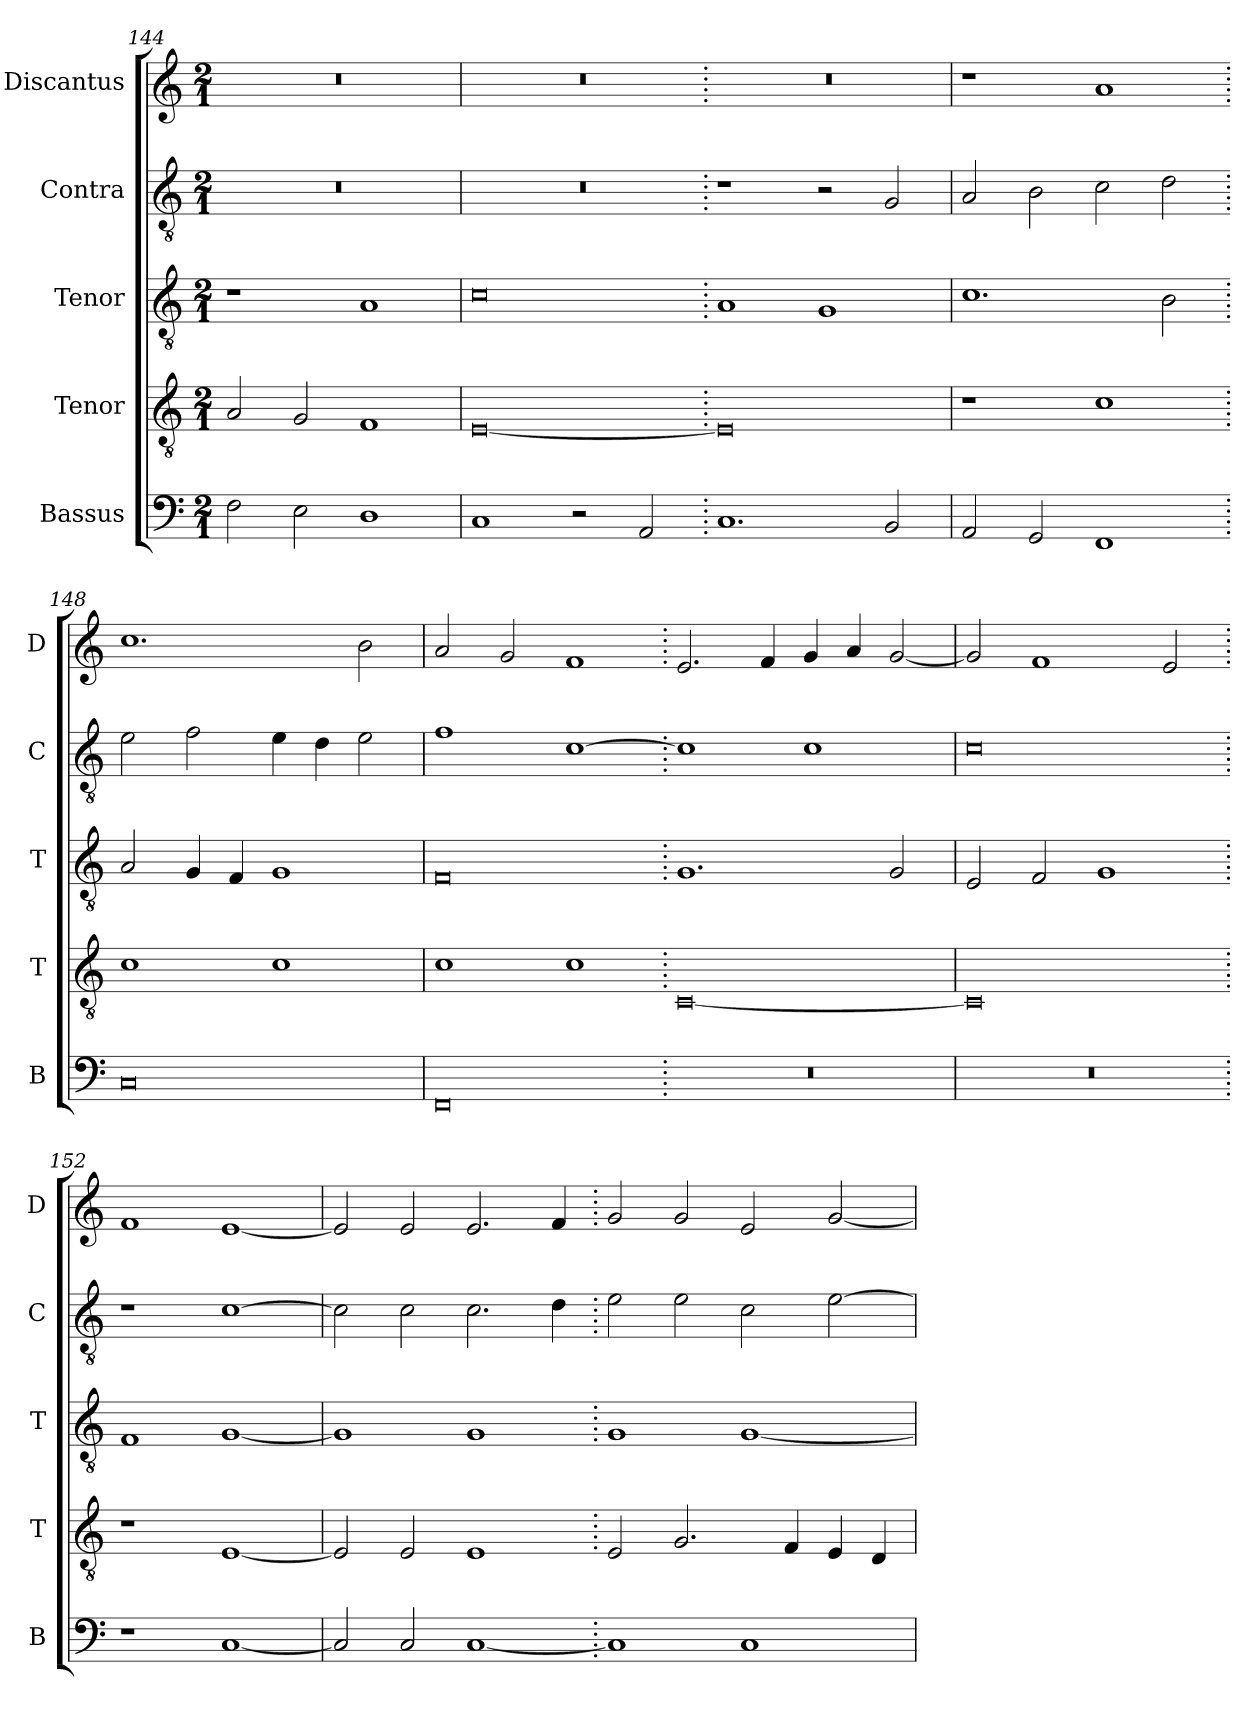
**kern	**kern	**kern	**kern	**kern
*part5	*part4	*part3	*part2	*part1
*staff5	*staff4	*staff3	*staff2	*staff1
*I"Bassus	*I"Tenor	*I"Tenor	*I"Contra	*I"Discantus
*I'B	*I'T	*I'T	*I'C	*I'D
*clefF4	*clefGv2	*clefGv2	*clefGv2	*clefG2
*k[]	*k[]	*k[]	*k[]	*k[]
*M2/1	*M2/1	*M2/1	*M2/1	*M2/1
=144	=144	=144	=144	=144
2F\	2A/	1r	0r	0r
2E\	2G/	.	.	.
1D	1F	1A	.	.
=145	=145	=145	=145	=145
1C	[0E	0c	0r	0r
2r	.	.	.	.
2AA/	.	.	.	.
=146.	=146.	=146.	=146.	=146.
1.C	0E]	1A	1r	0r
.	.	1G	2r	.
2BB/	.	.	2G/	.
=147	=147	=147	=147	=147
2AA/	1r	1.c	2A/	1r
2GG/	.	.	2B\	.
1FF	1c	.	2c\	1a
.	.	2B\	2d\	.
=148.	=148.	=148.	=148.	=148.
0C	1c	2A/	2e\	1.cc
.	.	4G/	2f\	.
.	.	4F/	.	.
.	1c	1G	4e\	.
.	.	.	4d\	.
.	.	.	2e\	2b\
=149	=149	=149	=149	=149
0FF	1c	0F	1f	2a/
.	.	.	.	2g/
.	1c	.	[1c	1f
=150.	=150.	=150.	=150.	=150.
0r	[0C	1.G	1c]	2.e/
.	.	.	.	4f/
.	.	.	1c	4g/
.	.	.	.	4a/
.	.	2G/	.	[2g/
=151	=151	=151	=151	=151
0r	0C]	2E/	0c	2g/]
.	.	2F/	.	1f
.	.	1G	.	.
.	.	.	.	2e/
=152.	=152.	=152.	=152.	=152.
1r	1r	1F	1r	1f
[1C	[1E	[1G	[1c	[1e
=153	=153	=153	=153	=153
2C/]	2E/]	1G]	2c\]	2e/]
2C/	2E/	.	2c\	2e/
[1C	1E	1G	2.c\	2.e/
.	.	.	4d\	4f/
=154.	=154.	=154.	=154.	=154.
1C]	2E/	1G	2e\	2g/
.	2.G/	.	2e\	2g/
1C	.	[1G	2c\	2e/
.	4F/	.	.	.
.	4E/	.	[2e\	[2g/
.	4D/	.	.	.
=	=	=	=	=
*-	*-	*-	*-	*-
